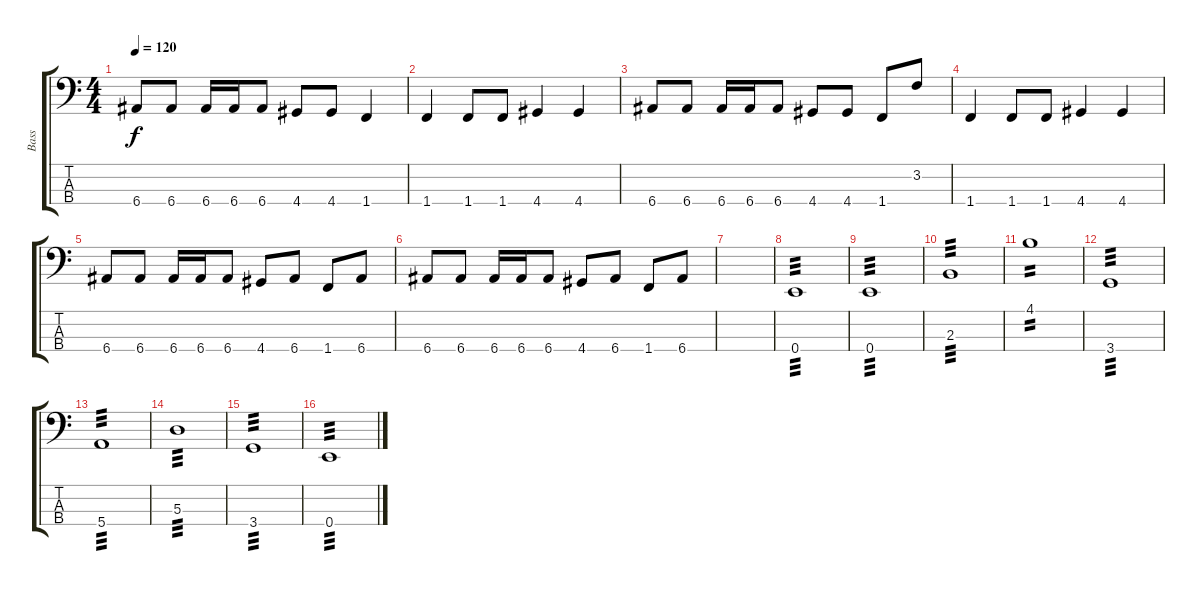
\track ("Bass" "Bass") {instrument electricbassfinger}
\staff {score tabs}
\tuning (G2 D2 A1 E1) {hide}
\ts (4 4)
\tempo 120
\clef f4
\ks c
6.4.8{dy f} 6.4.8 6.4.16 6.4.16 6.4.8 4.4.8 4.4.8 1.4.4 |
1.4.4 1.4.8 1.4.8 4.4.4 4.4.4 |
6.4.8 6.4.8 6.4.16 6.4.16 6.4.8 4.4.8 4.4.8 1.4.8 3.2.8 |
1.4.4 1.4.8 1.4.8 4.4.4 4.4.4 |
6.4.8 6.4.8 6.4.16 6.4.16 6.4.8 4.4.8 6.4.8 1.4.8 6.4.8 |
6.4.8 6.4.8 6.4.16 6.4.16 6.4.8 4.4.8 6.4.8 1.4.8 6.4.8 |
|
0.4.1{tp 3} |
0.4.1{tp 3} |
2.3.1{tp 3} |
4.1.1{tp 2} |
3.4.1{tp 3} |
5.4.1{tp 3} |
5.3.1{tp 3} |
3.4.1{tp 3} |
0.4.1{tp 3}
